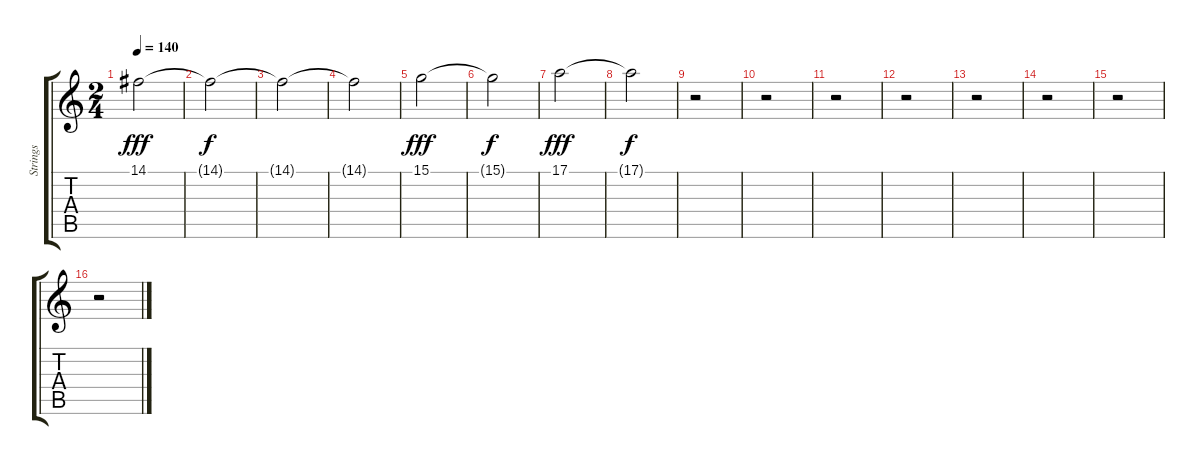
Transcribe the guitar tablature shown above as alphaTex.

\track ("Strings" "Strings") {instrument stringensemble1}
\staff {score tabs}
\tuning (E4 B3 G3 D3 A2 E2) {hide}
\ts (2 4)
\tempo 140
\clef g2
\ks c
14.1.2{dy fff} |
14.1{t}.2{dy f} |
14.1{t}.2 |
14.1{t}.2 |
15.1.2{dy fff} |
15.1{t}.2{dy f} |
17.1.2{dy fff} |
17.1{t}.2{dy f} |
r.2 |
r.2 |
r.2 |
r.2 |
r.2 |
r.2 |
r.2 |
r.2
